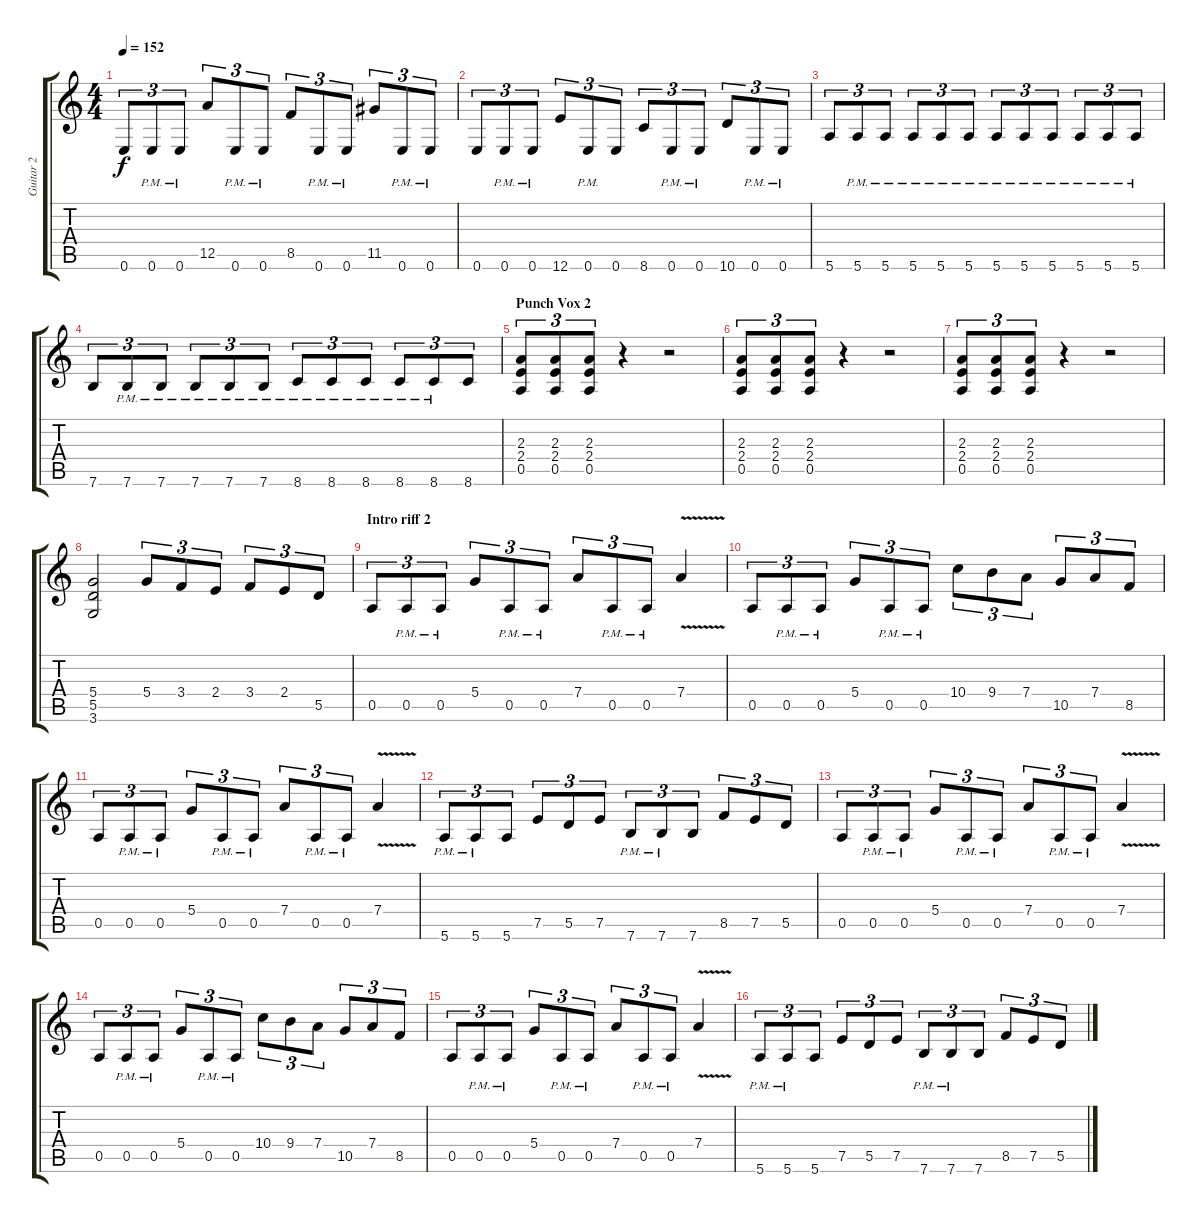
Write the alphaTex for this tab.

\track ("Guitar 2" "Guitar 2") {instrument distortionguitar}
\staff {score tabs}
\tuning (E4 B3 G3 D3 A2 E2) {hide}
\ts (4 4)
\tempo 152
\clef g2
\ks c
0.6.8{tu (3 2) dy f} 0.6{pm}.8{tu (3 2)} 0.6{pm}.8{tu (3 2)} 12.5.8{tu (3 2)} 0.6{pm}.8{tu (3 2)} 0.6{pm}.8{tu (3 2)} 8.5.8{tu (3 2)} 0.6{pm}.8{tu (3 2)} 0.6{pm}.8{tu (3 2)} 11.5.8{tu (3 2)} 0.6{pm}.8{tu (3 2)} 0.6{pm}.8{tu (3 2)} |
0.6.8{tu (3 2)} 0.6{pm}.8{tu (3 2)} 0.6{pm}.8{tu (3 2)} 12.6.8{tu (3 2)} 0.6{pm}.8{tu (3 2)} 0.6.8{tu (3 2)} 8.6.8{tu (3 2)} 0.6{pm}.8{tu (3 2)} 0.6{pm}.8{tu (3 2)} 10.6.8{tu (3 2)} 0.6{pm}.8{tu (3 2)} 0.6{pm}.8{tu (3 2)} |
5.6.8{tu (3 2)} 5.6{pm}.8{tu (3 2)} 5.6{pm}.8{tu (3 2)} 5.6{pm}.8{tu (3 2)} 5.6{pm}.8{tu (3 2)} 5.6{pm}.8{tu (3 2)} 5.6{pm}.8{tu (3 2)} 5.6{pm}.8{tu (3 2)} 5.6{pm}.8{tu (3 2)} 5.6{pm}.8{tu (3 2)} 5.6{pm}.8{tu (3 2)} 5.6{pm}.8{tu (3 2)} |
7.6.8{tu (3 2)} 7.6{pm}.8{tu (3 2)} 7.6{pm}.8{tu (3 2)} 7.6{pm}.8{tu (3 2)} 7.6{pm}.8{tu (3 2)} 7.6{pm}.8{tu (3 2)} 8.6{pm}.8{tu (3 2)} 8.6{pm}.8{tu (3 2)} 8.6{pm}.8{tu (3 2)} 8.6{pm}.8{tu (3 2)} 8.6{pm}.8{tu (3 2)} 8.6.8{tu (3 2)} |
\section ("" "Punch Vox 2 ")
(2.3 2.4 0.5).8{tu (3 2)} (2.3 2.4 0.5).8{tu (3 2)} (2.3 2.4 0.5).8{tu (3 2)} r.4 r.2 |
(2.3 2.4 0.5).8{tu (3 2)} (2.3 2.4 0.5).8{tu (3 2)} (2.3 2.4 0.5).8{tu (3 2)} r.4 r.2 |
(2.3 2.4 0.5).8{tu (3 2)} (2.3 2.4 0.5).8{tu (3 2)} (2.3 2.4 0.5).8{tu (3 2)} r.4 r.2 |
(5.4 5.5 3.6).2 5.4.8{tu (3 2)} 3.4.8{tu (3 2)} 2.4.8{tu (3 2)} 3.4.8{tu (3 2)} 2.4.8{tu (3 2)} 5.5.8{tu (3 2)} |
\section ("" "Intro riff 2")
0.5.8{tu (3 2)} 0.5{pm}.8{tu (3 2)} 0.5{pm}.8{tu (3 2)} 5.4.8{tu (3 2)} 0.5{pm}.8{tu (3 2)} 0.5{pm}.8{tu (3 2)} 7.4.8{tu (3 2)} 0.5{pm}.8{tu (3 2)} 0.5{pm}.8{tu (3 2)} 7.4{v}.4 |
0.5.8{tu (3 2)} 0.5{pm}.8{tu (3 2)} 0.5{pm}.8{tu (3 2)} 5.4.8{tu (3 2)} 0.5{pm}.8{tu (3 2)} 0.5{pm}.8{tu (3 2)} 10.4.8{tu (3 2)} 9.4.8{tu (3 2)} 7.4.8{tu (3 2)} 10.5.8{tu (3 2)} 7.4.8{tu (3 2)} 8.5.8{tu (3 2)} |
0.5.8{tu (3 2)} 0.5{pm}.8{tu (3 2)} 0.5{pm}.8{tu (3 2)} 5.4.8{tu (3 2)} 0.5{pm}.8{tu (3 2)} 0.5{pm}.8{tu (3 2)} 7.4.8{tu (3 2)} 0.5{pm}.8{tu (3 2)} 0.5{pm}.8{tu (3 2)} 7.4{v}.4 |
5.6{pm}.8{tu (3 2)} 5.6{pm}.8{tu (3 2)} 5.6.8{tu (3 2)} 7.5.8{tu (3 2)} 5.5.8{tu (3 2)} 7.5.8{tu (3 2)} 7.6{pm}.8{tu (3 2)} 7.6{pm}.8{tu (3 2)} 7.6.8{tu (3 2)} 8.5.8{tu (3 2)} 7.5.8{tu (3 2)} 5.5.8{tu (3 2)} |
0.5.8{tu (3 2)} 0.5{pm}.8{tu (3 2)} 0.5{pm}.8{tu (3 2)} 5.4.8{tu (3 2)} 0.5{pm}.8{tu (3 2)} 0.5{pm}.8{tu (3 2)} 7.4.8{tu (3 2)} 0.5{pm}.8{tu (3 2)} 0.5{pm}.8{tu (3 2)} 7.4{v}.4 |
0.5.8{tu (3 2)} 0.5{pm}.8{tu (3 2)} 0.5{pm}.8{tu (3 2)} 5.4.8{tu (3 2)} 0.5{pm}.8{tu (3 2)} 0.5{pm}.8{tu (3 2)} 10.4.8{tu (3 2)} 9.4.8{tu (3 2)} 7.4.8{tu (3 2)} 10.5.8{tu (3 2)} 7.4.8{tu (3 2)} 8.5.8{tu (3 2)} |
0.5.8{tu (3 2)} 0.5{pm}.8{tu (3 2)} 0.5{pm}.8{tu (3 2)} 5.4.8{tu (3 2)} 0.5{pm}.8{tu (3 2)} 0.5{pm}.8{tu (3 2)} 7.4.8{tu (3 2)} 0.5{pm}.8{tu (3 2)} 0.5{pm}.8{tu (3 2)} 7.4{v}.4 |
5.6{pm}.8{tu (3 2)} 5.6{pm}.8{tu (3 2)} 5.6.8{tu (3 2)} 7.5.8{tu (3 2)} 5.5.8{tu (3 2)} 7.5.8{tu (3 2)} 7.6{pm}.8{tu (3 2)} 7.6{pm}.8{tu (3 2)} 7.6.8{tu (3 2)} 8.5.8{tu (3 2)} 7.5.8{tu (3 2)} 5.5.8{tu (3 2)}
